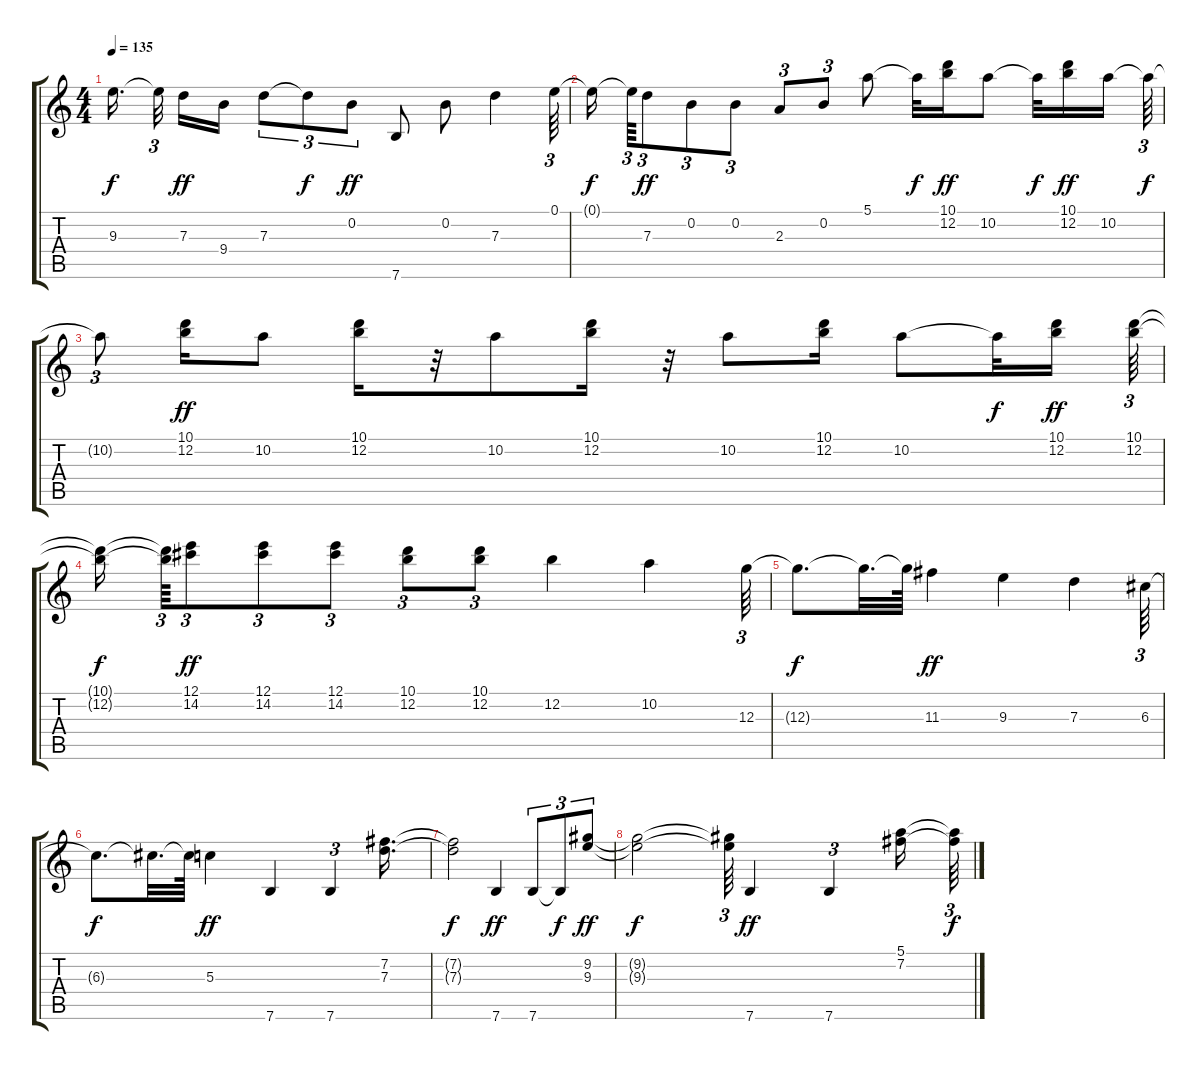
\track "" {instrument distortionguitar}
\staff {score tabs}
\tuning (E4 B3 G3 D3 A2 E2) {hide}
\ts (4 4)
\tempo 135
\clef g2
\ks c
9.3{t}.16{d dy f beam splitsecondary} 9.3{t}.32{tu (3 2) beam splitsecondary} 7.3.16{dy ff} 9.4.16 7.3.8{tu (3 2)} 7.3{t}.8{tu (3 2) dy f} 0.2.8{tu (3 2) dy ff} 7.6.8 0.2.8 7.3.4 0.1.64{tu (3 2)} |
0.1{t}.16{dy f beam splitsecondary} 0.1{t}.64{tu (3 2)} 7.3.8{tu (3 2) dy ff} 0.2.8{tu (3 2)} 0.2.8{tu (3 2)} 2.3.8{tu (3 2)} 0.2.8{tu (3 2)} 5.1.8 5.1{t}.32{dy f} (10.1 12.2).16{dy ff} 10.2.8 10.2{t}.32{dy f} (10.1 12.2).16{dy ff} 10.2.16{beam splitsecondary} 10.2{t}.64{tu (3 2) dy f} |
10.2{t}.8{tu (3 2)} (10.1 12.2).16{dy ff} 10.2.8 (10.1 12.2).16 r.32 10.2.8 (10.1 12.2).16 r.32 10.2.8 (10.1 12.2).16 10.2.8 10.2{t}.32{dy f} (10.1 12.2).16{dy ff beam splitsecondary} (10.1 12.2).64{tu (3 2)} |
(10.1{t} 12.2{t}).16{dy f beam splitsecondary} (10.1{t} 12.2{t}).64{tu (3 2)} (12.1 14.2).8{tu (3 2) dy ff} (12.1 14.2).8{tu (3 2)} (12.1 14.2).8{tu (3 2)} (10.1 12.2).8{tu (3 2)} (10.1 12.2).8{tu (3 2)} 12.2.4 10.2.4 12.3.64{tu (3 2)} |
12.3{t}.8{d dy f} 12.3{t}.32{d} 12.3{t}.64 11.3.4{dy ff} 9.3.4 7.3.4 6.3.64{tu (3 2)} |
6.3{t}.8{d dy f} 6.3{t}.32{d} 6.3{t}.64 5.3.4{dy ff} 7.6.4 7.6.4{tu (3 2)} (7.2 7.3).16{d} |
(7.2{t} 7.3{t}).2{dy f} 7.6.4{dy ff} 7.6.8{tu (3 2)} 7.6{t}.8{tu (3 2) dy f} (9.2 9.3).8{tu (3 2) dy ff} |
(9.2{t} 9.3{t}).2{dy f} (9.2{t} 9.3{t}).64{tu (3 2)} 7.6.4{dy ff} 7.6.4{tu (3 2)} (5.1 7.2).16 (5.1{t} 7.2{t}).64{tu (3 2) dy f}
